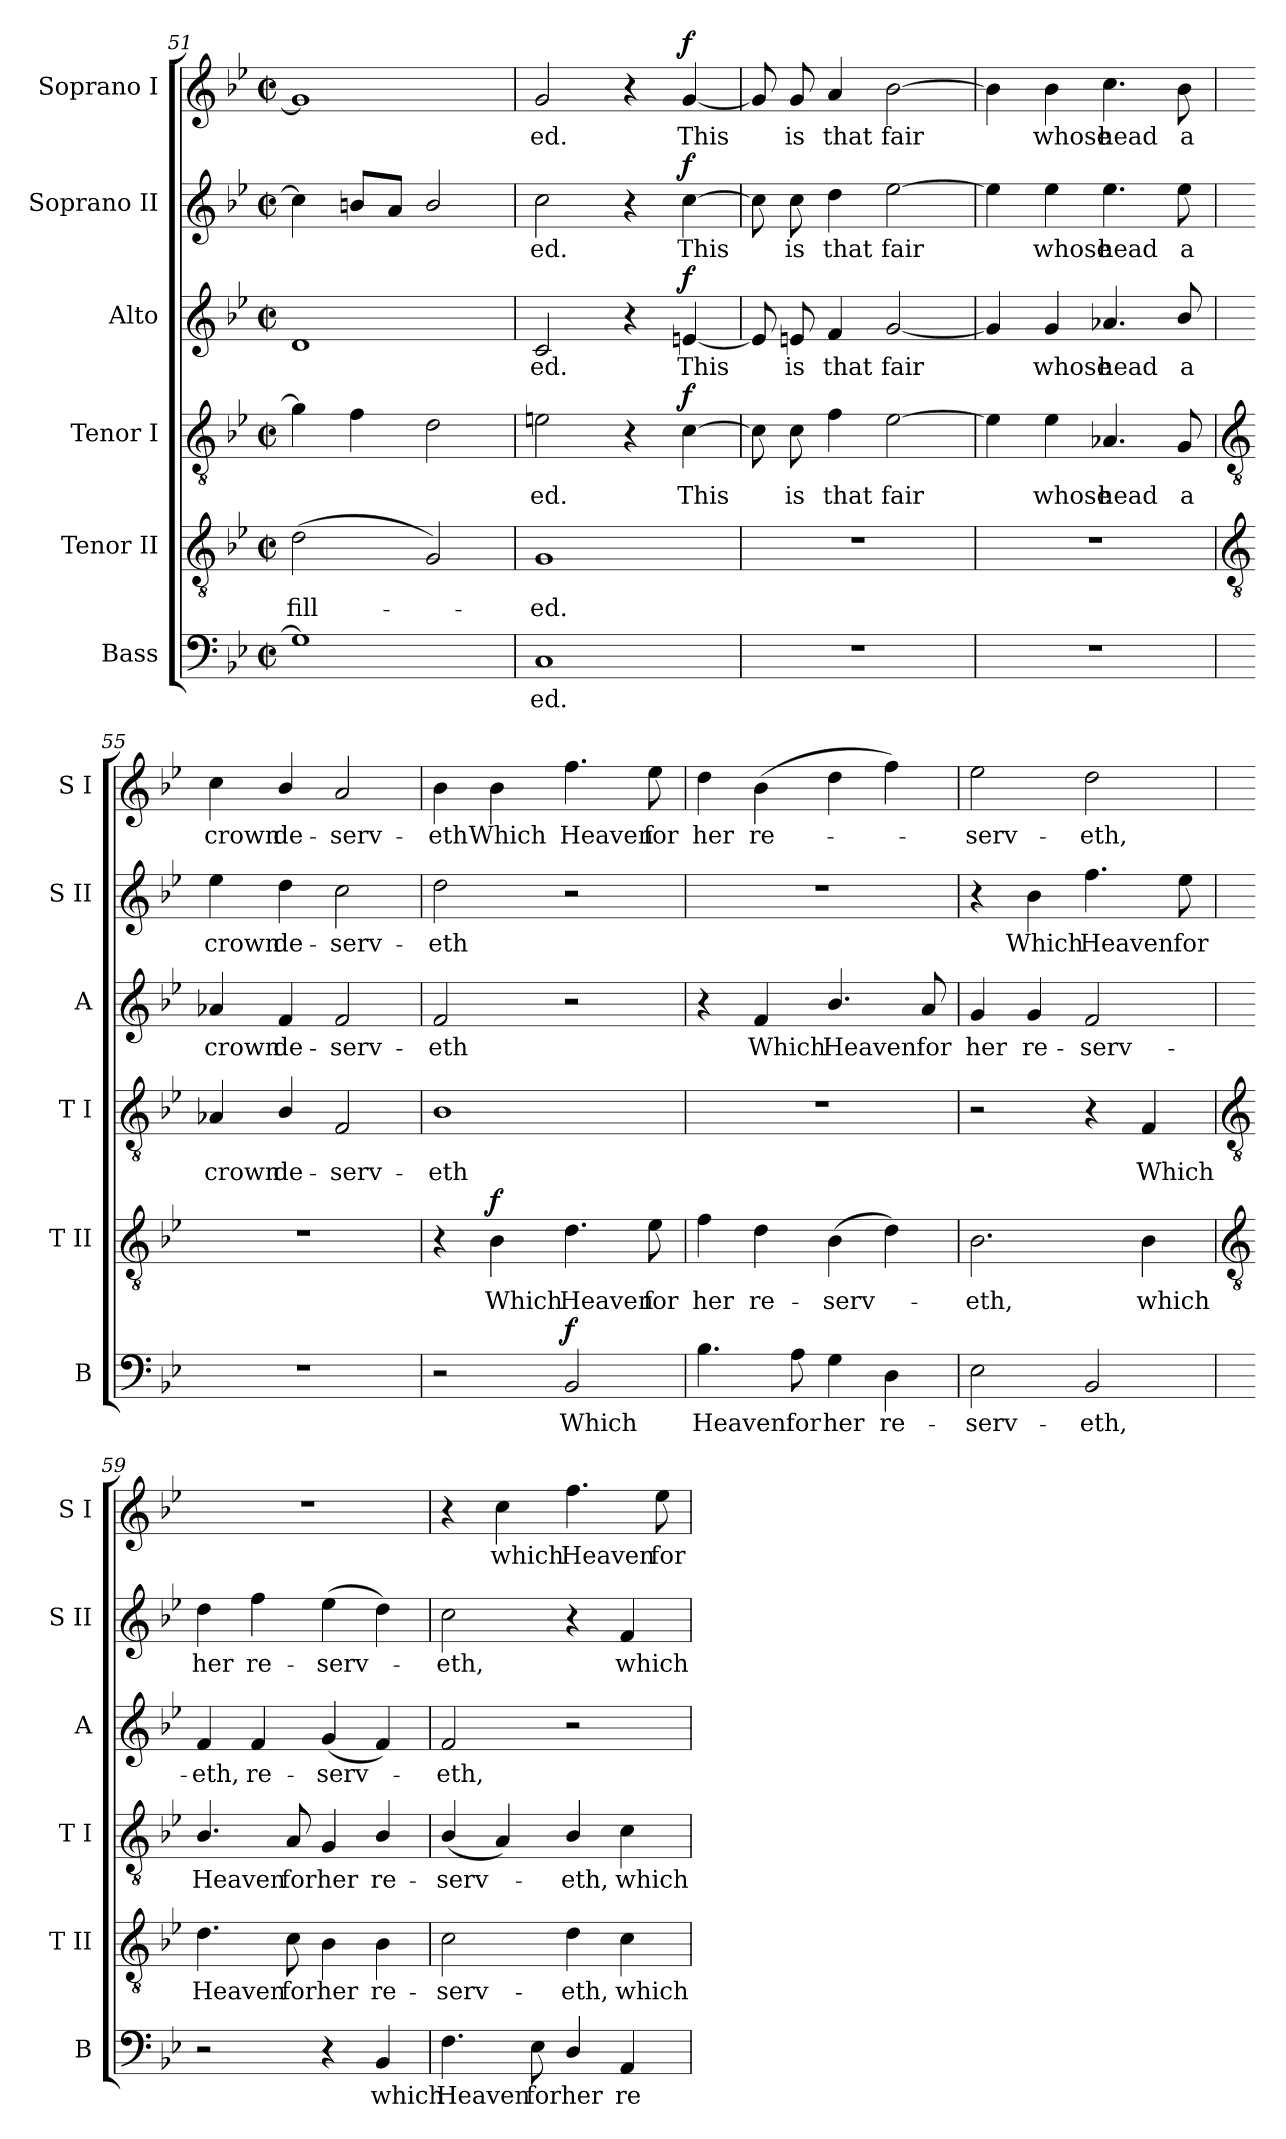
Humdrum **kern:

**kern	**text	**dynam	**kern	**text	**dynam	**kern	**text	**dynam	**kern	**text	**dynam	**kern	**text	**dynam	**kern	**text	**dynam
*part6	*part6	*part6	*part5	*part5	*part5	*part4	*part4	*part4	*part3	*part3	*part3	*part2	*part2	*part2	*part1	*part1	*part1
*staff6	*staff6	*staff6	*staff5	*staff5	*staff5	*staff4	*staff4	*staff4	*staff3	*staff3	*staff3	*staff2	*staff2	*staff2	*staff1	*staff1	*staff1
*I"Bass	*	*	*I"Tenor II	*	*	*I"Tenor I	*	*	*I"Alto	*	*	*I"Soprano II	*	*	*I"Soprano I	*	*
*I'B	*	*	*I'T II	*	*	*I'T I	*	*	*I'A	*	*	*I'S II	*	*	*I'S I	*	*
*clefF4	*	*	*clefGv2	*	*	*clefGv2	*	*	*clefG2	*	*	*clefG2	*	*	*clefG2	*	*
*k[b-e-]	*	*	*k[b-e-]	*	*	*k[b-e-]	*	*	*k[b-e-]	*	*	*k[b-e-]	*	*	*k[b-e-]	*	*
*B-:	*	*	*B-:	*	*	*B-:	*	*	*B-:	*	*	*B-:	*	*	*B-:	*	*
*M2/2	*	*	*M2/2	*	*	*M2/2	*	*	*M2/2	*	*	*M2/2	*	*	*M2/2	*	*
*met(c|)	*	*	*met(c|)	*	*	*met(c|)	*	*	*met(c|)	*	*	*met(c|)	*	*	*met(c|)	*	*
=51	=51	=51	=51	=51	=51	=51	=51	=51	=51	=51	=51	=51	=51	=51	=51	=51	=51
!	!	!	!	!LO:LY:b	!	!	!	!	!	!	!	!	!	!	!	!	!
1G]	.	.	(<2d	fill-	.	4g]	.	.	1d	.	.	4cc]	.	.	1g]	.	.
.	.	.	.	.	.	4f	.	.	.	.	.	8bnL	.	.	.	.	.
.	.	.	.	.	.	.	.	.	.	.	.	8aJ	.	.	.	.	.
.	.	.	2G)	.	.	2d	.	.	.	.	.	2b/	.	.	.	.	.
=52	=52	=52	=52	=52	=52	=52	=52	=52	=52	=52	=52	=52	=52	=52	=52	=52	=52
!	!LO:LY:b	!	!	!LO:LY:b	!	!	!LO:LY:b	!	!	!LO:LY:b	!	!	!LO:LY:b	!	!	!LO:LY:b	!
1C	ed.	.	1G	ed.	.	2en	ed.	.	2c	ed.	.	2cc	ed.	.	2g	ed.	.
.	.	.	.	.	.	4r	.	.	4r	.	.	4r	.	.	4r	.	.
!	!	!	!	!	!	!	!LO:LY:b	!LO:DY:b	!	!LO:LY:b	!LO:DY:b	!	!LO:LY:b	!LO:DY:b	!	!LO:LY:b	!LO:DY:b
.	.	.	.	.	.	[4c	This	f	[4en	This	f	[4cc	This	f	[4g	This	f
=53	=53	=53	=53	=53	=53	=53	=53	=53	=53	=53	=53	=53	=53	=53	=53	=53	=53
1r	.	.	1r	.	.	8c]	.	.	8e]	.	.	8cc]	.	.	8g]	.	.
!	!	!	!	!	!	!	!LO:LY:b	!	!	!LO:LY:b	!	!	!LO:LY:b	!	!	!LO:LY:b	!
.	.	.	.	.	.	8c	is	.	8e	is	.	8cc	is	.	8g	is	.
!	!	!	!	!	!	!	!LO:LY:b	!	!	!LO:LY:b	!	!	!LO:LY:b	!	!	!LO:LY:b	!
.	.	.	.	.	.	4f	that	.	4f	that	.	4dd	that	.	4a	that	.
!	!	!	!	!	!	!	!LO:LY:b	!	!	!LO:LY:b	!	!	!LO:LY:b	!	!	!LO:LY:b	!
.	.	.	.	.	.	[2e-	fair	.	[2g	fair	.	[2ee-	fair	.	[2b-	fair	.
=54	=54	=54	=54	=54	=54	=54	=54	=54	=54	=54	=54	=54	=54	=54	=54	=54	=54
1r	.	.	1r	.	.	4e-]	.	.	4g]	.	.	4ee-]	.	.	4b-]	.	.
!	!	!	!	!	!	!	!LO:LY:b	!	!	!LO:LY:b	!	!	!LO:LY:b	!	!	!LO:LY:b	!
.	.	.	.	.	.	4e-	whose	.	4g	whose	.	4ee-	whose	.	4b-	whose	.
!	!	!	!	!	!	!	!LO:LY:b	!	!	!LO:LY:b	!	!	!LO:LY:b	!	!	!LO:LY:b	!
.	.	.	.	.	.	4.A-X	head	.	4.a-X	head	.	4.ee-	head	.	4.cc	head	.
!	!	!	!	!	!	!	!LO:LY:b	!	!	!LO:LY:b	!	!	!LO:LY:b	!	!	!LO:LY:b	!
.	.	.	.	.	.	8G	a	.	8b-/	a	.	8ee-	a	.	8b-	a	.
!!LO:LB:g=z
=55	=55	=55	=55	=55	=55	=55	=55	=55	=55	=55	=55	=55	=55	=55	=55	=55	=55
*	*	*	*clefGv2	*	*	*clefGv2	*	*	*	*	*	*	*	*	*	*	*
!	!	!	!	!	!	!	!LO:LY:b	!	!	!LO:LY:b	!	!	!LO:LY:b	!	!	!LO:LY:b	!
1r	.	.	1r	.	.	4A-X	crown	.	4a-X	crown	.	4ee-	crown	.	4cc	crown	.
!	!	!	!	!	!	!	!LO:LY:b	!	!	!LO:LY:b	!	!	!LO:LY:b	!	!	!LO:LY:b	!
.	.	.	.	.	.	4B-/	de-	.	4f	de-	.	4dd	de-	.	4b-/	de-	.
!	!	!	!	!	!	!	!LO:LY:b	!	!	!LO:LY:b	!	!	!LO:LY:b	!	!	!LO:LY:b	!
.	.	.	.	.	.	2F	-serv-	.	2f	-serv-	.	2cc	-serv-	.	2a	-serv-	.
=56	=56	=56	=56	=56	=56	=56	=56	=56	=56	=56	=56	=56	=56	=56	=56	=56	=56
!	!	!	!	!	!	!	!LO:LY:b	!	!	!LO:LY:b	!	!	!LO:LY:b	!	!	!LO:LY:b	!
2r	.	.	4r	.	.	1B-	-eth	.	2f	-eth	.	2dd	-eth	.	4b-	-eth	.
!	!	!	!	!LO:LY:b	!LO:DY:b	!	!	!	!	!	!	!	!	!	!	!LO:LY:b	!
.	.	.	4B-	Which	f	.	.	.	.	.	.	.	.	.	4b-	Which	.
!	!LO:LY:b	!LO:DY:b	!	!LO:LY:b	!	!	!	!	!	!	!	!	!	!	!	!LO:LY:b	!
2BB-	Which	f	4.d	Heaven	.	.	.	.	2r	.	.	2r	.	.	4.ff	Heaven	.
!	!	!	!	!LO:LY:b	!	!	!	!	!	!	!	!	!	!	!	!LO:LY:b	!
.	.	.	8e-	for	.	.	.	.	.	.	.	.	.	.	8ee-	for	.
=57	=57	=57	=57	=57	=57	=57	=57	=57	=57	=57	=57	=57	=57	=57	=57	=57	=57
!	!LO:LY:b	!	!	!LO:LY:b	!	!	!	!	!	!	!	!	!	!	!	!LO:LY:b	!
4.B-	Heaven	.	4f	her	.	1r	.	.	4r	.	.	1r	.	.	4dd	her	.
!	!	!	!	!LO:LY:b	!	!	!	!	!	!LO:LY:b	!	!	!	!	!	!LO:LY:b	!
.	.	.	4d	re-	.	.	.	.	4f	Which	.	.	.	.	(>4b-	re-	.
!	!LO:LY:b	!	!	!	!	!	!	!	!	!	!	!	!	!	!	!	!
8A	for	.	.	.	.	.	.	.	.	.	.	.	.	.	.	.	.
!	!LO:LY:b	!	!	!LO:LY:b	!	!	!	!	!	!LO:LY:b	!	!	!	!	!	!	!
4G	her	.	(>4B-	-serv-	.	.	.	.	4.b-/	Heaven	.	.	.	.	4dd	.	.
!	!LO:LY:b	!	!	!	!	!	!	!	!	!	!	!	!	!	!	!	!
4D	re-	.	4d)	.	.	.	.	.	.	.	.	.	.	.	4ff)	.	.
!	!	!	!	!	!	!	!	!	!	!LO:LY:b	!	!	!	!	!	!	!
.	.	.	.	.	.	.	.	.	8a	for	.	.	.	.	.	.	.
=58	=58	=58	=58	=58	=58	=58	=58	=58	=58	=58	=58	=58	=58	=58	=58	=58	=58
!	!LO:LY:b	!	!	!LO:LY:b	!	!	!	!	!	!LO:LY:b	!	!	!	!	!	!LO:LY:b	!
2E-	-serv-	.	2.B-	eth,	.	2r	.	.	4g	her	.	4r	.	.	2ee-	serv-	.
!	!	!	!	!	!	!	!	!	!	!LO:LY:b	!	!	!LO:LY:b	!	!	!	!
.	.	.	.	.	.	.	.	.	4g	re-	.	4b-	Which	.	.	.	.
!	!LO:LY:b	!	!	!	!	!	!	!	!	!LO:LY:b	!	!	!LO:LY:b	!	!	!LO:LY:b	!
2BB-	-eth,	.	.	.	.	4r	.	.	2f	-serv-	.	4.ff	Heaven	.	2dd	-eth,	.
!	!	!	!	!LO:LY:b	!	!	!LO:LY:b	!	!	!	!	!	!	!	!	!	!
.	.	.	4B-	which	.	4F	Which	.	.	.	.	.	.	.	.	.	.
!	!	!	!	!	!	!	!	!	!	!	!	!	!LO:LY:b	!	!	!	!
.	.	.	.	.	.	.	.	.	.	.	.	8ee-	for	.	.	.	.
!!LO:LB:g=z
=59	=59	=59	=59	=59	=59	=59	=59	=59	=59	=59	=59	=59	=59	=59	=59	=59	=59
*	*	*	*clefGv2	*	*	*clefGv2	*	*	*	*	*	*	*	*	*	*	*
!	!	!	!	!LO:LY:b	!	!	!LO:LY:b	!	!	!LO:LY:b	!	!	!LO:LY:b	!	!	!	!
2r	.	.	4.d	Heaven	.	4.B-/	Heaven	.	4f	-eth,	.	4dd	her	.	1r	.	.
!	!	!	!	!	!	!	!	!	!	!LO:LY:b	!	!	!LO:LY:b	!	!	!	!
.	.	.	.	.	.	.	.	.	4f	re-	.	4ff	re-	.	.	.	.
!	!	!	!	!LO:LY:b	!	!	!LO:LY:b	!	!	!	!	!	!	!	!	!	!
.	.	.	8c	for	.	8A	for	.	.	.	.	.	.	.	.	.	.
!	!	!	!	!LO:LY:b	!	!	!LO:LY:b	!	!	!LO:LY:b	!	!	!LO:LY:b	!	!	!	!
4r	.	.	4B-	her	.	4G	her	.	(<4g	-serv-	.	(>4ee-	-serv-	.	.	.	.
!	!LO:LY:b	!	!	!LO:LY:b	!	!	!LO:LY:b	!	!	!	!	!	!	!	!	!	!
4BB-	which	.	4B-	re-	.	4B-/	re-	.	4f)	.	.	4dd)	.	.	.	.	.
=60	=60	=60	=60	=60	=60	=60	=60	=60	=60	=60	=60	=60	=60	=60	=60	=60	=60
!	!LO:LY:b	!	!	!LO:LY:b	!	!	!LO:LY:b	!	!	!LO:LY:b	!	!	!LO:LY:b	!	!	!	!
4.F	Heaven	.	2c	-serv-	.	(<4B-/	-serv-	.	2f	eth,	.	2cc	eth,	.	4r	.	.
!	!	!	!	!	!	!	!	!	!	!	!	!	!	!	!	!LO:LY:b	!
.	.	.	.	.	.	4A)	.	.	.	.	.	.	.	.	4cc	which	.
!	!LO:LY:b	!	!	!	!	!	!	!	!	!	!	!	!	!	!	!	!
8E-	for	.	.	.	.	.	.	.	.	.	.	.	.	.	.	.	.
!	!LO:LY:b	!	!	!LO:LY:b	!	!	!LO:LY:b	!	!	!	!	!	!	!	!	!LO:LY:b	!
4D/	her	.	4d	-eth,	.	4B-/	eth,	.	2r	.	.	4r	.	.	4.ff	Heaven	.
!	!LO:LY:b	!	!	!LO:LY:b	!	!	!LO:LY:b	!	!	!	!	!	!LO:LY:b	!	!	!	!
4AA	re-	.	4c	which	.	4c	which	.	.	.	.	4f	which	.	.	.	.
!	!	!	!	!	!	!	!	!	!	!	!	!	!	!	!	!LO:LY:b	!
.	.	.	.	.	.	.	.	.	.	.	.	.	.	.	8ee-	for	.
=	=	=	=	=	=	=	=	=	=	=	=	=	=	=	=	=	=
*-	*-	*-	*-	*-	*-	*-	*-	*-	*-	*-	*-	*-	*-	*-	*-	*-	*-
